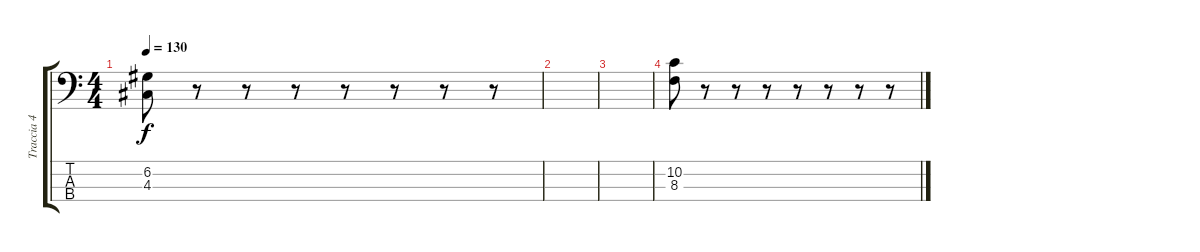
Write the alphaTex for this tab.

\track ("Traccia 4" "Traccia 4") {instrument electricbassfinger}
\staff {score tabs}
\tuning (G2 D2 A1 E1) {hide}
\ts (4 4)
\tempo 130
\clef f4
\ks c
(6.2 4.3).8{dy f} r.8 r.8 r.8 r.8 r.8 r.8 r.8 |
|
|
(10.2 8.3).8 r.8 r.8 r.8 r.8 r.8 r.8 r.8
